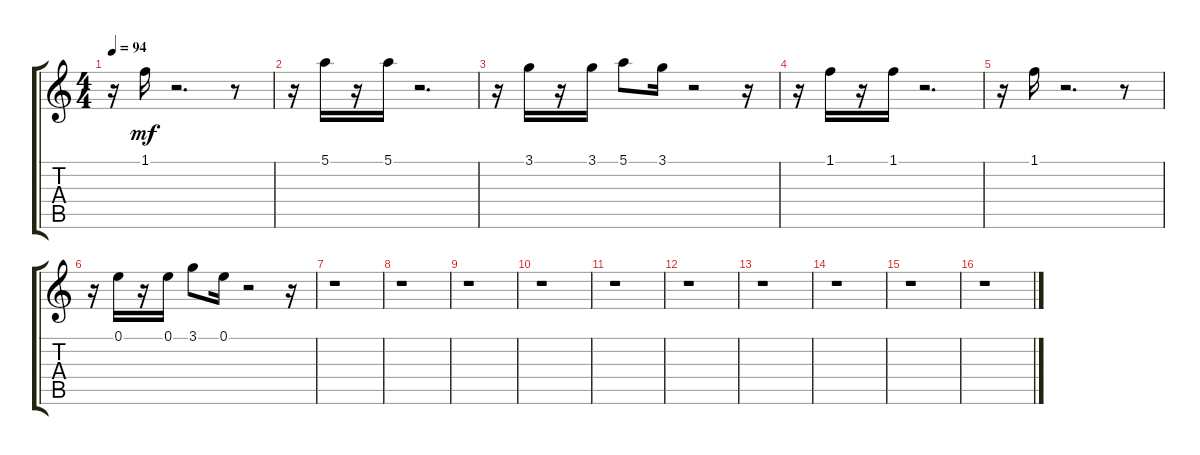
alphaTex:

\track "" {instrument electricguitarmuted}
\staff {score tabs}
\tuning (E4 B3 G3 D3 A2 E2) {hide}
\ts (4 4)
\tempo 94
\clef g2
\ks c
r.16{dy mf} 1.1.16 r.2{d} r.8 |
r.16 5.1.16 r.16 5.1.16 r.2{d} |
r.16 3.1.16 r.16 3.1.16 5.1.8 3.1.16 r.2 r.16 |
r.16 1.1.16 r.16 1.1.16 r.2{d} |
r.16 1.1.16 r.2{d} r.8 |
r.16 0.1.16 r.16 0.1.16 3.1.8 0.1.16 r.2 r.16 |
r.1 |
r.1 |
r.1 |
r.1 |
r.1 |
r.1 |
r.1 |
r.1 |
r.1 |
r.1
